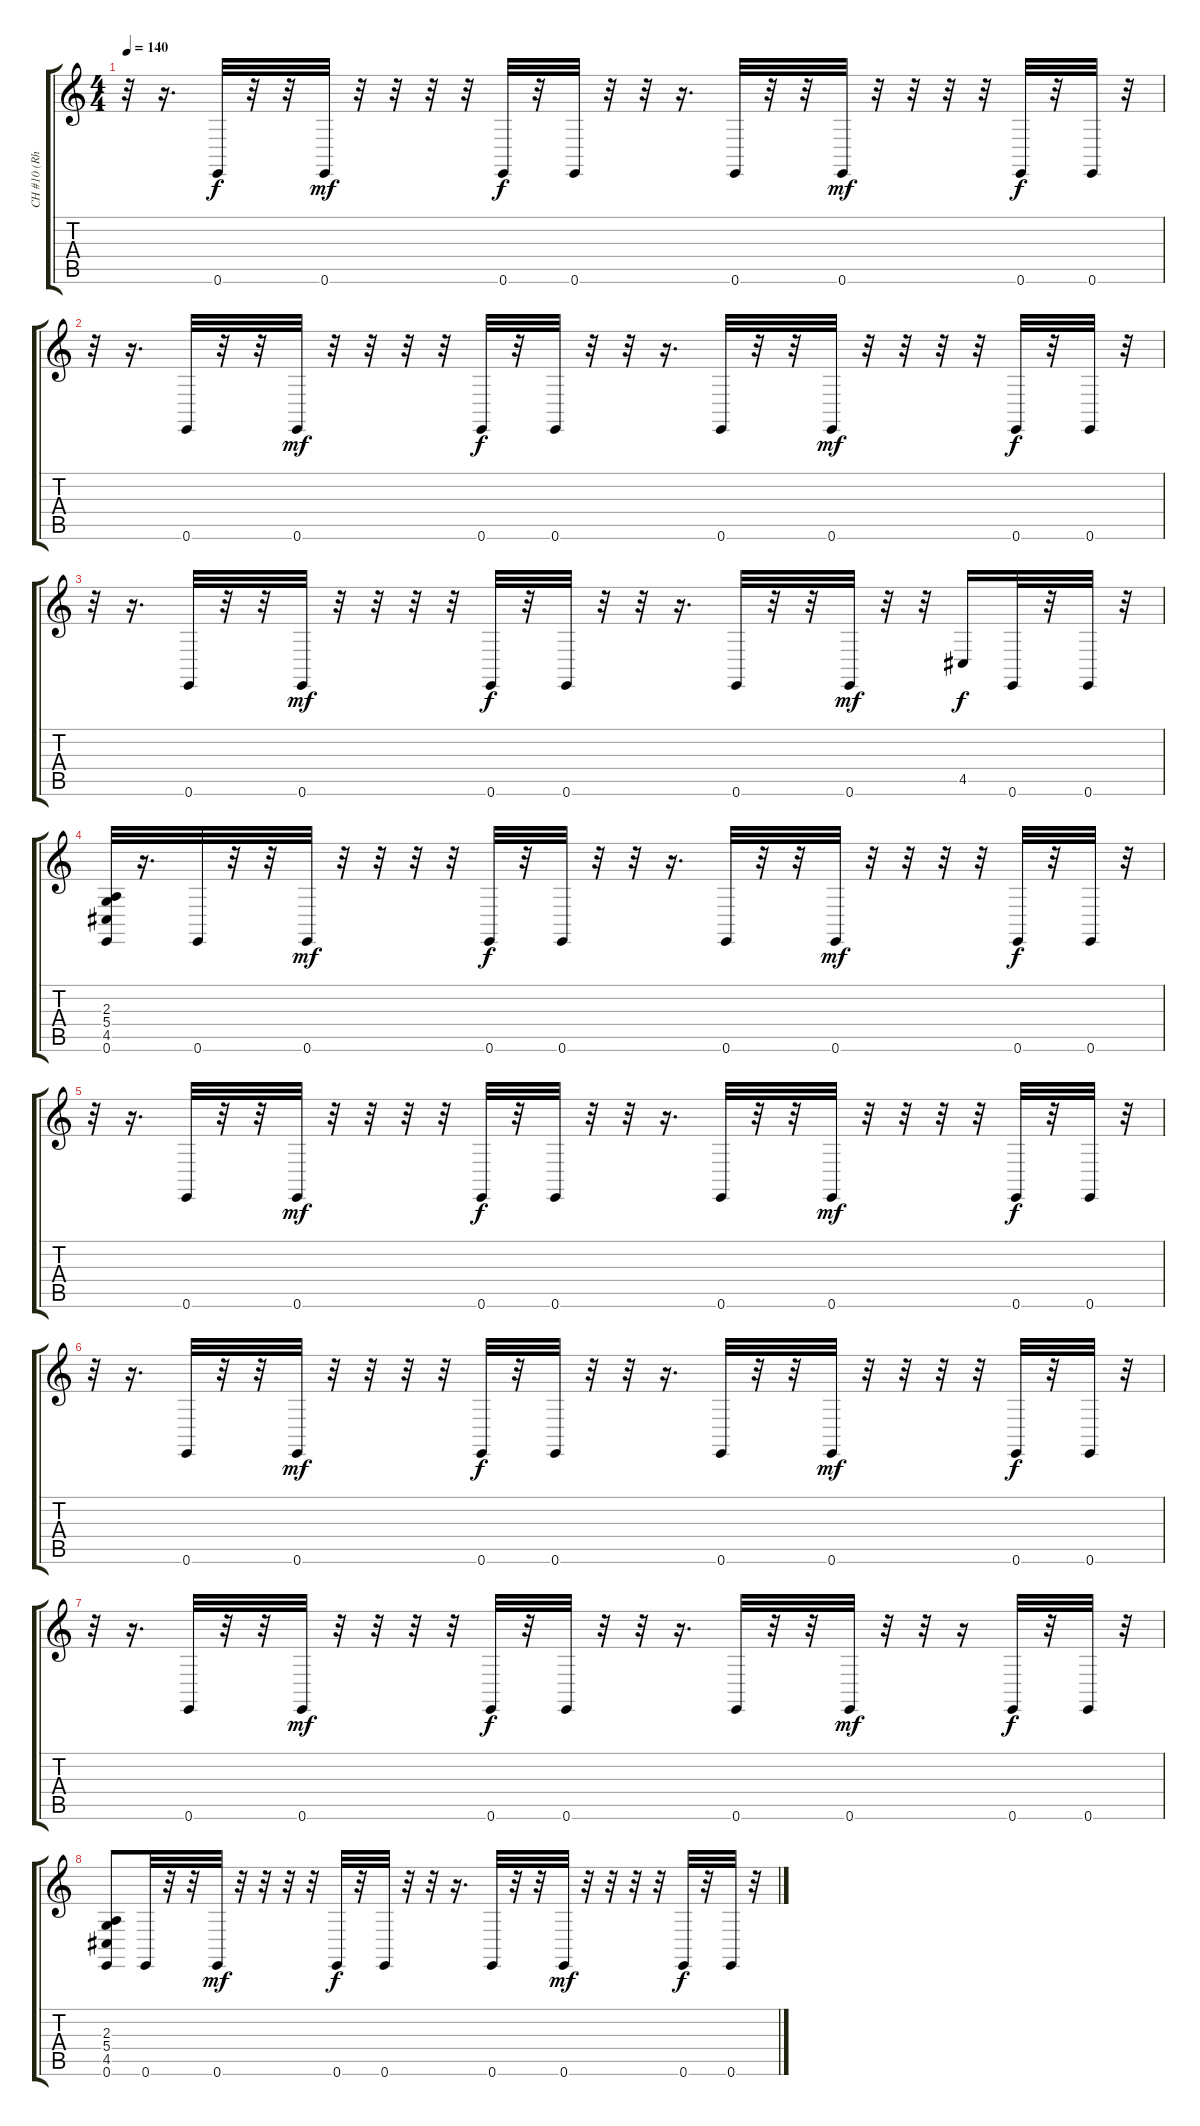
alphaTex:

\track ("CH #10 (Rhythm channel)" "CH #10 (Rh") {instrument acousticgrandpiano}
\staff {score tabs}
\tuning (E4 B3 G3 D3 A2 E2) {hide}
\ts (4 4)
\tempo 140
\clef g2
\ks c
r.32{dy f} r.16{d} 0.6.32 r.32 r.32 0.6.32{dy mf} r.32 r.32 r.32 r.32 0.6.32{dy f} r.32 0.6.32 r.32 r.32 r.16{d} 0.6.32 r.32 r.32 0.6.32{dy mf} r.32 r.32 r.32 r.32 0.6.32{dy f} r.32 0.6.32 r.32 |
r.32 r.16{d} 0.6.32 r.32 r.32 0.6.32{dy mf} r.32 r.32 r.32 r.32 0.6.32{dy f} r.32 0.6.32 r.32 r.32 r.16{d} 0.6.32 r.32 r.32 0.6.32{dy mf} r.32 r.32 r.32 r.32 0.6.32{dy f} r.32 0.6.32 r.32 |
r.32 r.16{d} 0.6.32 r.32 r.32 0.6.32{dy mf} r.32 r.32 r.32 r.32 0.6.32{dy f} r.32 0.6.32 r.32 r.32 r.16{d} 0.6.32 r.32 r.32 0.6.32{dy mf} r.32 r.32 4.5.16{dy f} 0.6.32 r.32 0.6.32 r.32 |
(2.3 5.4 4.5 0.6).32 r.16{d} 0.6.32 r.32 r.32 0.6.32{dy mf} r.32 r.32 r.32 r.32 0.6.32{dy f} r.32 0.6.32 r.32 r.32 r.16{d} 0.6.32 r.32 r.32 0.6.32{dy mf} r.32 r.32 r.32 r.32 0.6.32{dy f} r.32 0.6.32 r.32 |
r.32 r.16{d} 0.6.32 r.32 r.32 0.6.32{dy mf} r.32 r.32 r.32 r.32 0.6.32{dy f} r.32 0.6.32 r.32 r.32 r.16{d} 0.6.32 r.32 r.32 0.6.32{dy mf} r.32 r.32 r.32 r.32 0.6.32{dy f} r.32 0.6.32 r.32 |
r.32 r.16{d} 0.6.32 r.32 r.32 0.6.32{dy mf} r.32 r.32 r.32 r.32 0.6.32{dy f} r.32 0.6.32 r.32 r.32 r.16{d} 0.6.32 r.32 r.32 0.6.32{dy mf} r.32 r.32 r.32 r.32 0.6.32{dy f} r.32 0.6.32 r.32 |
r.32 r.16{d} 0.6.32 r.32 r.32 0.6.32{dy mf} r.32 r.32 r.32 r.32 0.6.32{dy f} r.32 0.6.32 r.32 r.32 r.16{d} 0.6.32 r.32 r.32 0.6.32{dy mf} r.32 r.32 r.16 0.6.32{dy f} r.32 0.6.32 r.32 |
(2.3 5.4 4.5 0.6).8 0.6.32 r.32 r.32 0.6.32{dy mf} r.32 r.32 r.32 r.32 0.6.32{dy f} r.32 0.6.32 r.32 r.32 r.16{d} 0.6.32 r.32 r.32 0.6.32{dy mf} r.32 r.32 r.32 r.32 0.6.32{dy f} r.32 0.6.32 r.32
